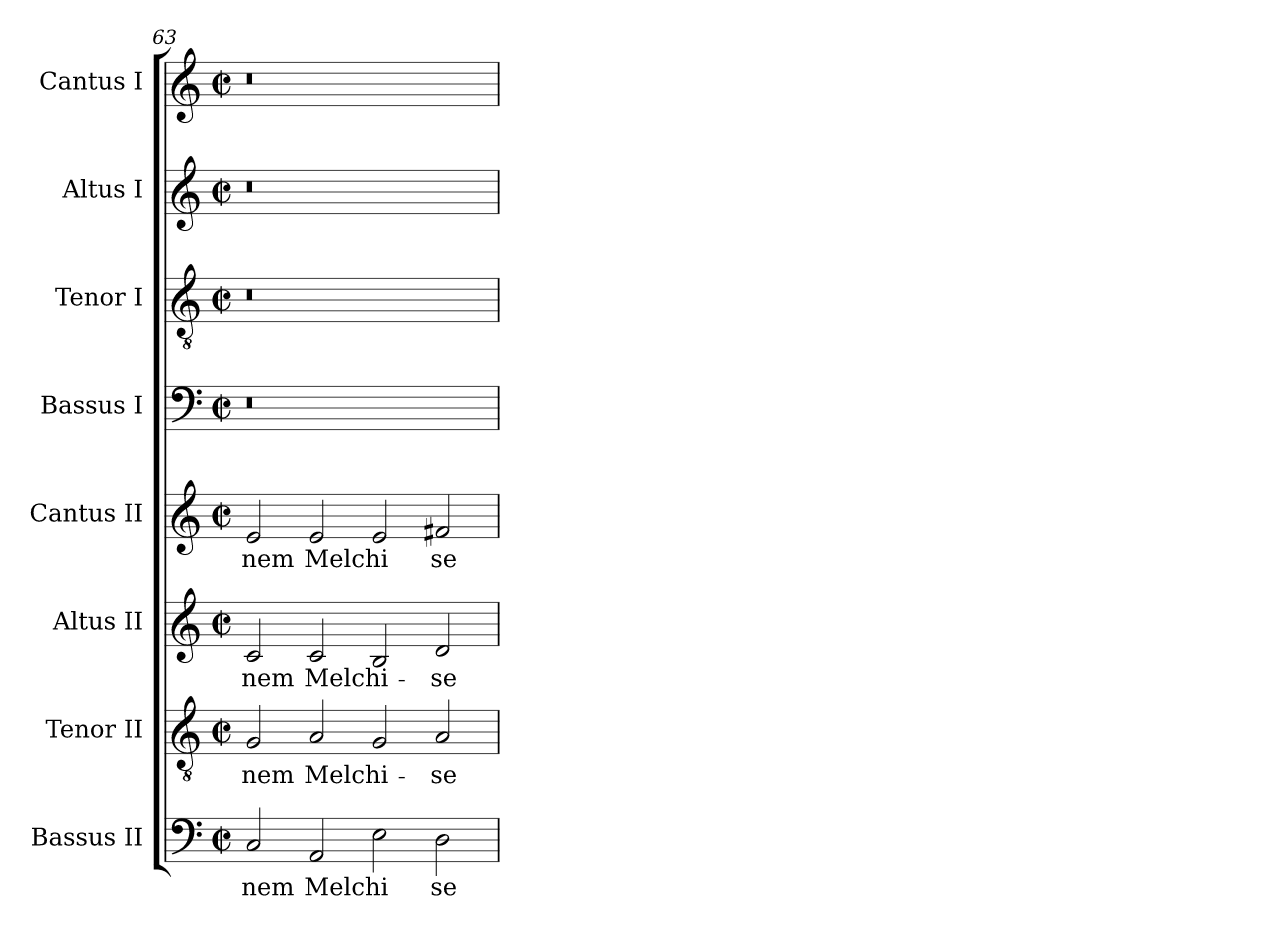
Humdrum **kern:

**kern	**text	**kern	**text	**kern	**text	**kern	**text	**kern	**kern	**kern	**kern
*part8	*part8	*part7	*part7	*part6	*part6	*part5	*part5	*part4	*part3	*part2	*part1
*staff8	*staff8	*staff7	*staff7	*staff6	*staff6	*staff5	*staff5	*staff4	*staff3	*staff2	*staff1
*I"Bassus II	*	*I"Tenor II	*	*I"Altus II	*	*I"Cantus II	*	*I"Bassus I	*I"Tenor I	*I"Altus I	*I"Cantus I
*clefF4	*	*clefGv2	*	*clefG2	*	*clefG2	*	*clefF4	*clefGv2	*clefG2	*clefG2
*M2/2	*	*M2/2	*	*M2/2	*	*M2/2	*	*M2/2	*M2/2	*M2/2	*M2/2
*met(c|)	*	*met(c|)	*	*met(c|)	*	*met(c|)	*	*met(c|)	*met(c|)	*met(c|)	*met(c|)
=63	=63	=63	=63	=63	=63	=63	=63	=63	=63	=63	=63
!	!LO:LY:b:cj	!	!LO:LY:b:cj	!	!LO:LY:b:cj	!	!LO:LY:b:cj	!	!	!	!
2C/	nem	2G/	nem	2c/	nem	2e/	nem	0r	0r	0r	0r
!	!LO:LY:b:cj	!	!LO:LY:b:cj	!	!LO:LY:b:cj	!	!LO:LY:b:cj	!	!	!	!
2AA/	Melchi	2A/	Melchi-	2c/	Melchi-	2e/	Melchi	.	.	.	.
2E\	.	2G/	.	2B/	.	2e/	.	.	.	.	.
!	!LO:LY:b:cj	!	!LO:LY:b:cj	!	!LO:LY:b:cj	!	!LO:LY:b:cj	!	!	!	!
2D\	se	2A/	-se-	2d/	-se-	2f#X/	se	.	.	.	.
=	=	=	=	=	=	=	=	=	=	=	=
*-	*-	*-	*-	*-	*-	*-	*-	*-	*-	*-	*-
